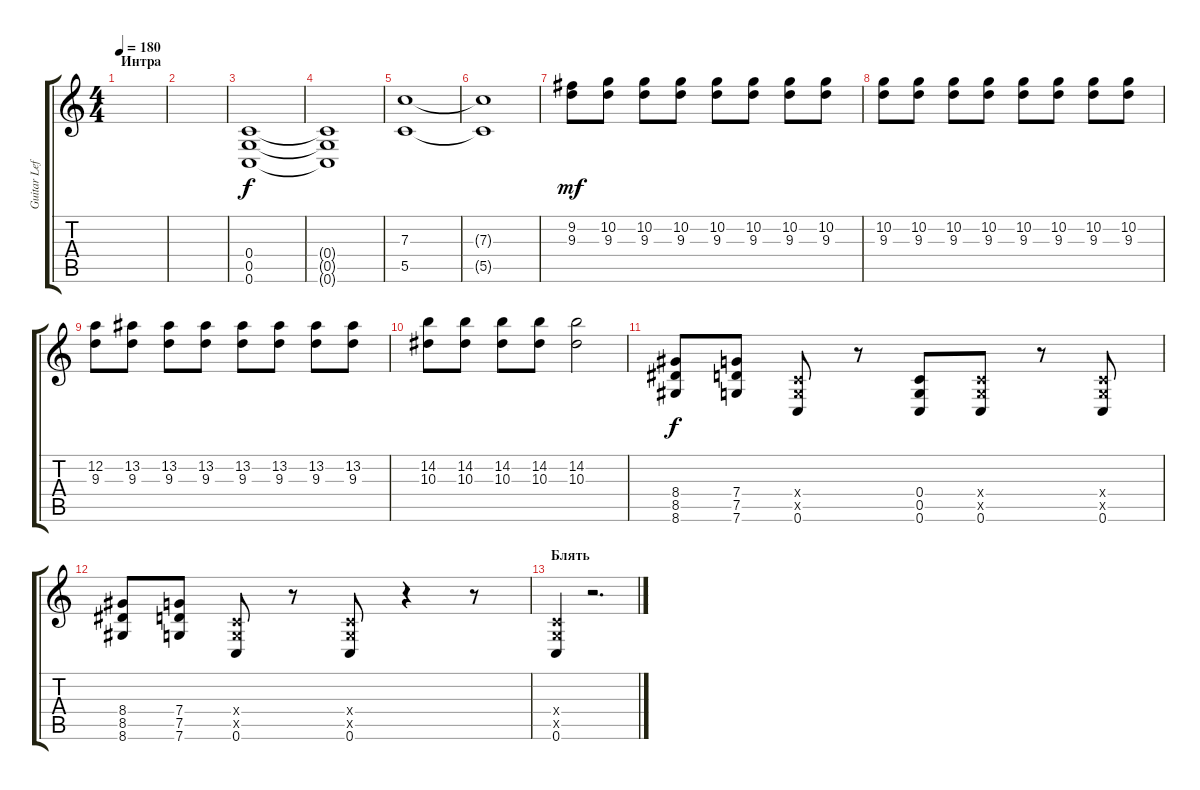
\track ("Guitar Left" "Guitar Lef") {instrument overdrivenguitar}
\staff {score tabs}
\tuning (D4 A3 F3 C3 G2 C2) {hide}
\ts (4 4)
\section ("" "Интра")
\tempo 180
\clef g2
\ks c
|
|
(0.4 0.5 0.6).1 |
(0.4{t} 0.5{t} 0.6{t}).1 |
(7.3 5.5).1 |
(7.3{t} 5.5{t}).1 |
(9.2 9.3).8{dy mf} (10.2 9.3).8 (10.2 9.3).8 (10.2 9.3).8 (10.2 9.3).8 (10.2 9.3).8 (10.2 9.3).8 (10.2 9.3).8 |
(10.2 9.3).8 (10.2 9.3).8 (10.2 9.3).8 (10.2 9.3).8 (10.2 9.3).8 (10.2 9.3).8 (10.2 9.3).8 (10.2 9.3).8 |
(12.2 9.3).8 (13.2 9.3).8 (13.2 9.3).8 (13.2 9.3).8 (13.2 9.3).8 (13.2 9.3).8 (13.2 9.3).8 (13.2 9.3).8 |
(14.2 10.3).8 (14.2 10.3).8 (14.2 10.3).8 (14.2 10.3).8 (14.2 10.3).2 |
(8.4 8.5 8.6).8{dy f} (7.4 7.5 7.6).8 (0.4{x} 0.5{x} 0.6).8 r.8 (0.4 0.5 0.6).8 (0.4{x} 0.5{x} 0.6).8 r.8 (0.4{x} 0.5{x} 0.6).8 |
(8.4 8.5 8.6).8 (7.4 7.5 7.6).8 (0.4{x} 0.5{x} 0.6).8 r.8 (0.4{x} 0.5{x} 0.6).8 r.4 r.8 |
\section ("" "Блять")
(0.4{x} 0.5{x} 0.6).4 r.2{d}
